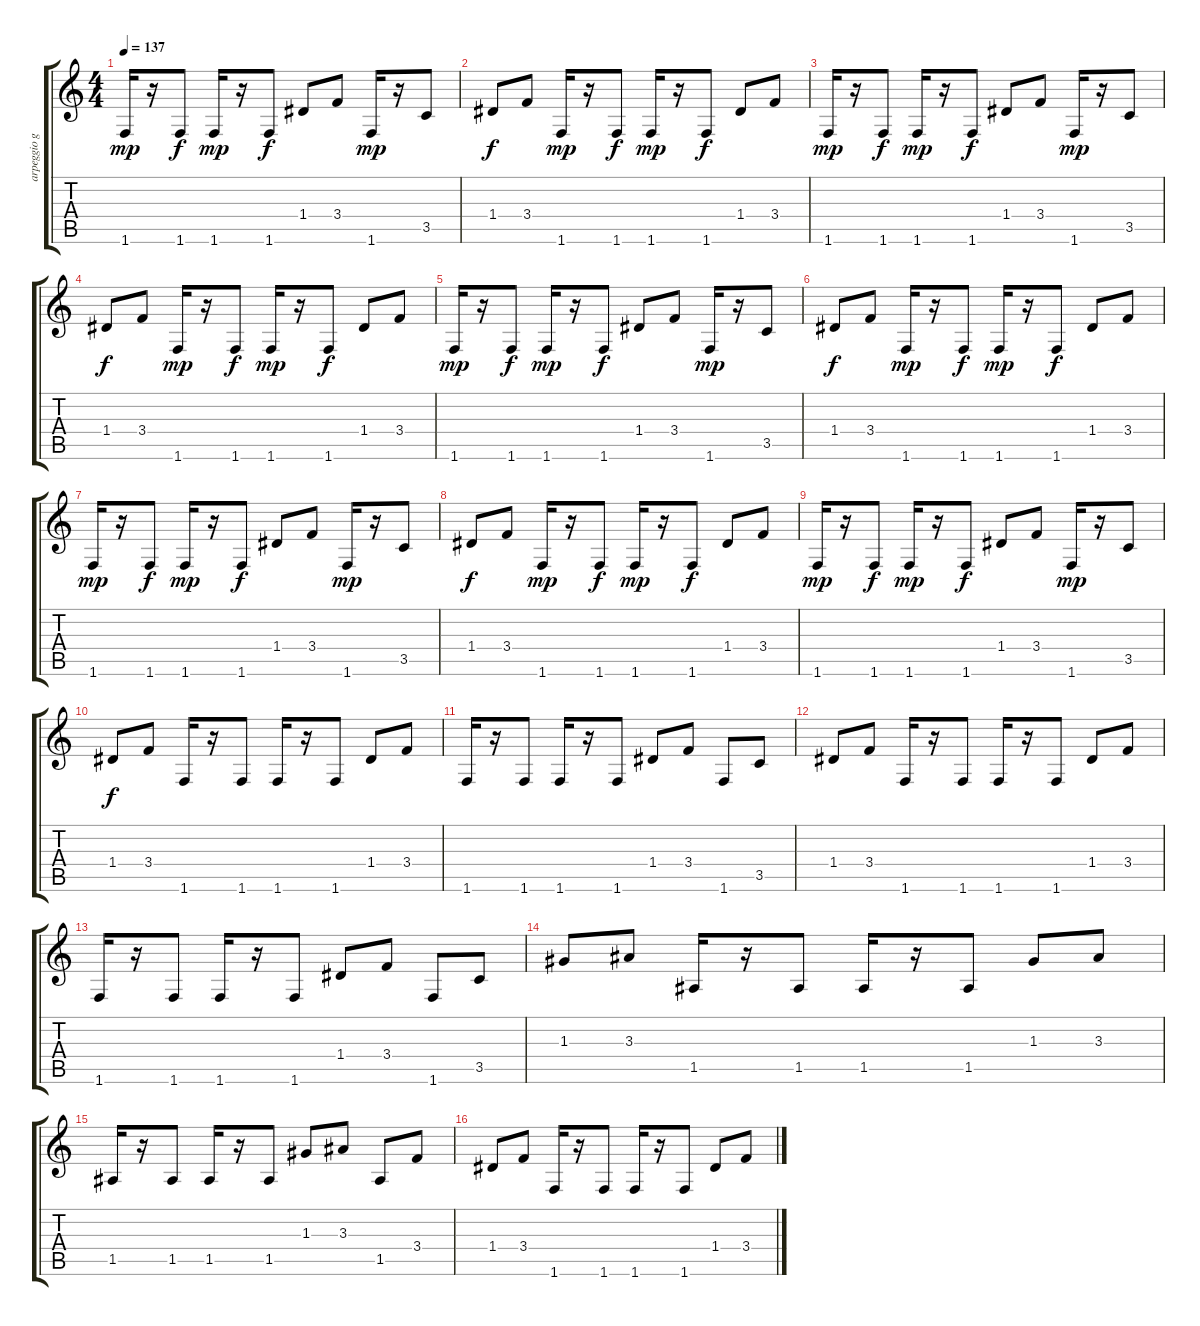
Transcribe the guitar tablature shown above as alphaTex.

\track ("arpeggio guitar" "arpeggio g") {instrument distortionguitar}
\staff {score tabs}
\tuning (E4 B3 G3 D3 A2 E2) {hide}
\ts (4 4)
\tempo 137
\clef g2
\ks c
1.6.16{dy mp} r.16 1.6.8{dy f} 1.6.16{dy mp} r.16 1.6.8{dy f} 1.4.8 3.4.8 1.6.16{dy mp} r.16 3.5.8 |
1.4.8{dy f volume 14 balance 15} 3.4.8 1.6.16{dy mp} r.16 1.6.8{dy f} 1.6.16{dy mp} r.16 1.6.8{dy f} 1.4.8 3.4.8 |
1.6.16{dy mp} r.16 1.6.8{dy f} 1.6.16{dy mp} r.16 1.6.8{dy f} 1.4.8 3.4.8 1.6.16{dy mp} r.16 3.5.8 |
1.4.8{dy f volume 12 balance 15} 3.4.8 1.6.16{dy mp} r.16 1.6.8{dy f} 1.6.16{dy mp} r.16 1.6.8{dy f} 1.4.8 3.4.8 |
1.6.16{dy mp} r.16 1.6.8{dy f} 1.6.16{dy mp} r.16 1.6.8{dy f} 1.4.8 3.4.8 1.6.16{dy mp} r.16 3.5.8 |
1.4.8{dy f volume 14 balance 15} 3.4.8 1.6.16{dy mp} r.16 1.6.8{dy f} 1.6.16{dy mp} r.16 1.6.8{dy f} 1.4.8 3.4.8 |
1.6.16{dy mp} r.16 1.6.8{dy f} 1.6.16{dy mp} r.16 1.6.8{dy f} 1.4.8 3.4.8 1.6.16{dy mp} r.16 3.5.8 |
1.4.8{dy f volume 12 balance 15} 3.4.8 1.6.16{dy mp} r.16 1.6.8{dy f} 1.6.16{dy mp} r.16 1.6.8{dy f} 1.4.8 3.4.8 |
1.6.16{dy mp} r.16 1.6.8{dy f} 1.6.16{dy mp} r.16 1.6.8{dy f} 1.4.8 3.4.8 1.6.16{dy mp} r.16 3.5.8 |
1.4.8{dy f} 3.4.8 1.6.16 r.16 1.6.8 1.6.16 r.16 1.6.8 1.4.8 3.4.8 |
1.6.16 r.16 1.6.8 1.6.16 r.16 1.6.8 1.4.8 3.4.8 1.6.8 3.5.8 |
1.4.8 3.4.8 1.6.16 r.16 1.6.8 1.6.16 r.16 1.6.8 1.4.8 3.4.8 |
1.6.16 r.16 1.6.8 1.6.16 r.16 1.6.8 1.4.8 3.4.8 1.6.8 3.5.8 |
1.3.8 3.3.8 1.5.16 r.16 1.5.8 1.5.16 r.16 1.5.8 1.3.8 3.3.8 |
1.5.16 r.16 1.5.8 1.5.16 r.16 1.5.8 1.3.8 3.3.8 1.5.8 3.4.8 |
1.4.8 3.4.8 1.6.16 r.16 1.6.8 1.6.16 r.16 1.6.8 1.4.8 3.4.8
